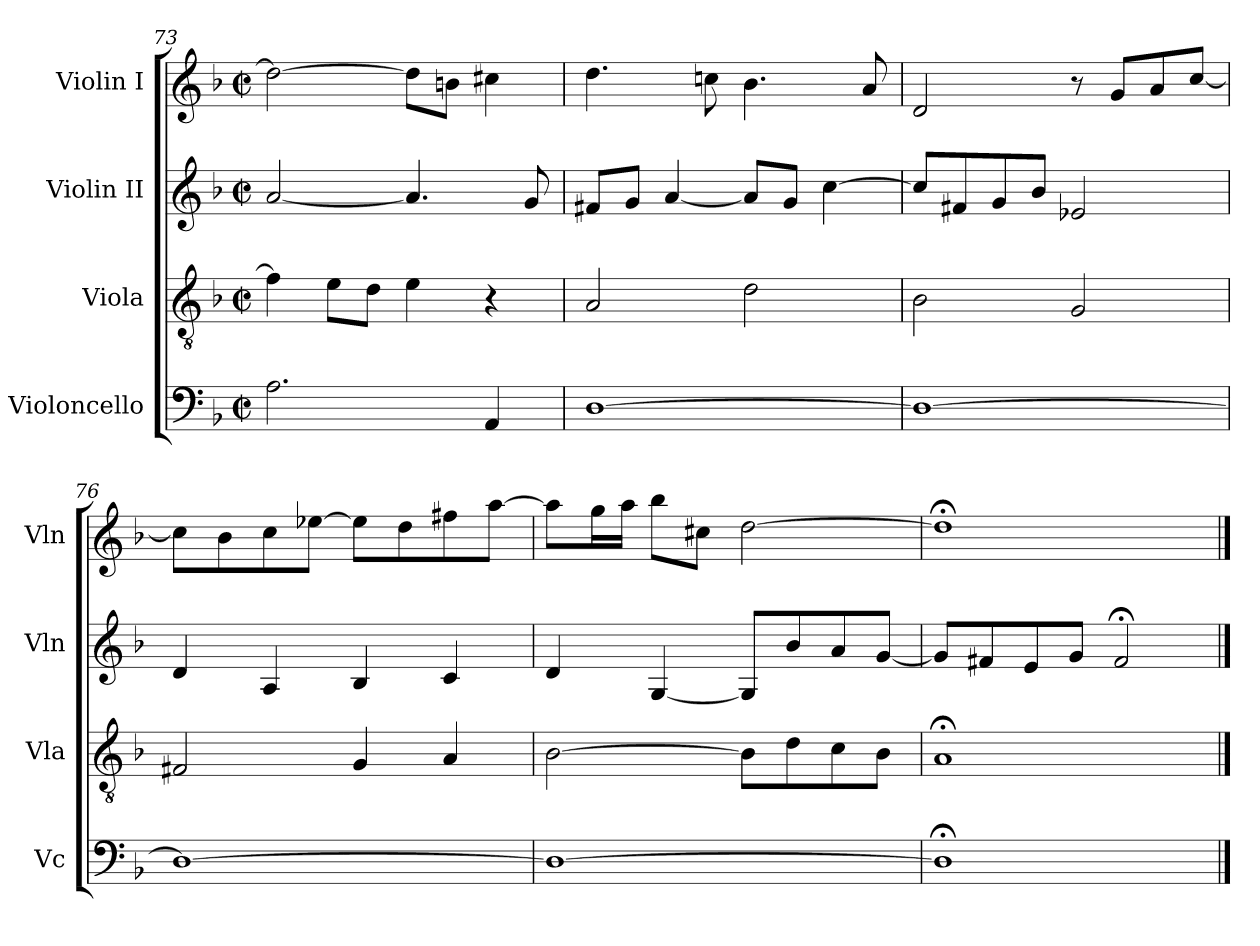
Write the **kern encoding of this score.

**kern	**kern	**kern	**kern
*part4	*part3	*part2	*part1
*staff4	*staff3	*staff2	*staff1
*I"Violoncello	*I"Viola	*I"Violin II	*I"Violin I
*I'Vc	*I'Vla	*I'Vln	*I'Vln
*clefF4	*clefGv2	*clefG2	*clefG2
*k[b-]	*k[b-]	*k[b-]	*k[b-]
*M2/2	*M2/2	*M2/2	*M2/2
*met(c|)	*met(c|)	*met(c|)	*met(c|)
=73	=73	=73	=73
2.A\	4f\]	[2a/	2dd\_
.	8e\L	.	.
.	8d\J	.	.
.	4e\	4.a/]	8dd\L]
.	.	.	8bn\J
4AA/	4r	.	4cc#X\
.	.	8g/	.
=74	=74	=74	=74
[1D	2A/	8f#X/L	4.dd\
.	.	8g/J	.
.	.	[4a/	.
.	.	.	8ccn\
.	2d\	8a/L]	4.b-\
.	.	8g/J	.
.	.	[4cc\	.
.	.	.	8a/
!!LO:LB:g=z
=75	=75	=75	=75
1D_	2B-\	8cc/L]	2d/
.	.	8f#X/	.
.	.	8g/	.
.	.	8b-/J	.
.	2G/	2e-X/	8r
.	.	.	8g/L
.	.	.	8a/
.	.	.	[8cc/J
=76	=76	=76	=76
1D_	2F#X/	4d/	8cc\L]
.	.	.	8b-\
.	.	4A/	8cc\
.	.	.	[8ee-X\J
.	4G/	4B-/	8ee-\L]
.	.	.	8dd\
.	4A/	4c/	8ff#X\
.	.	.	[8aa\J
=77	=77	=77	=77
1D_	[2B-\	4d/	8aa\L]
.	.	.	16gg\L
.	.	.	16aa\JJ
.	.	[4G/	8bb-\L
.	.	.	8cc#X\J
.	8B-\L]	8G/L]	[2dd\
.	8d\	8b-/	.
.	8c\	8a/	.
.	8B-\J	[8g/J	.
=78	=78	=78	=78
1D;<]	1A;<	8g/L]	1dd;<]
.	.	8f#X/	.
.	.	8e/	.
.	.	8g/J	.
.	.	2f#;</	.
==	==	==	==
*-	*-	*-	*-
